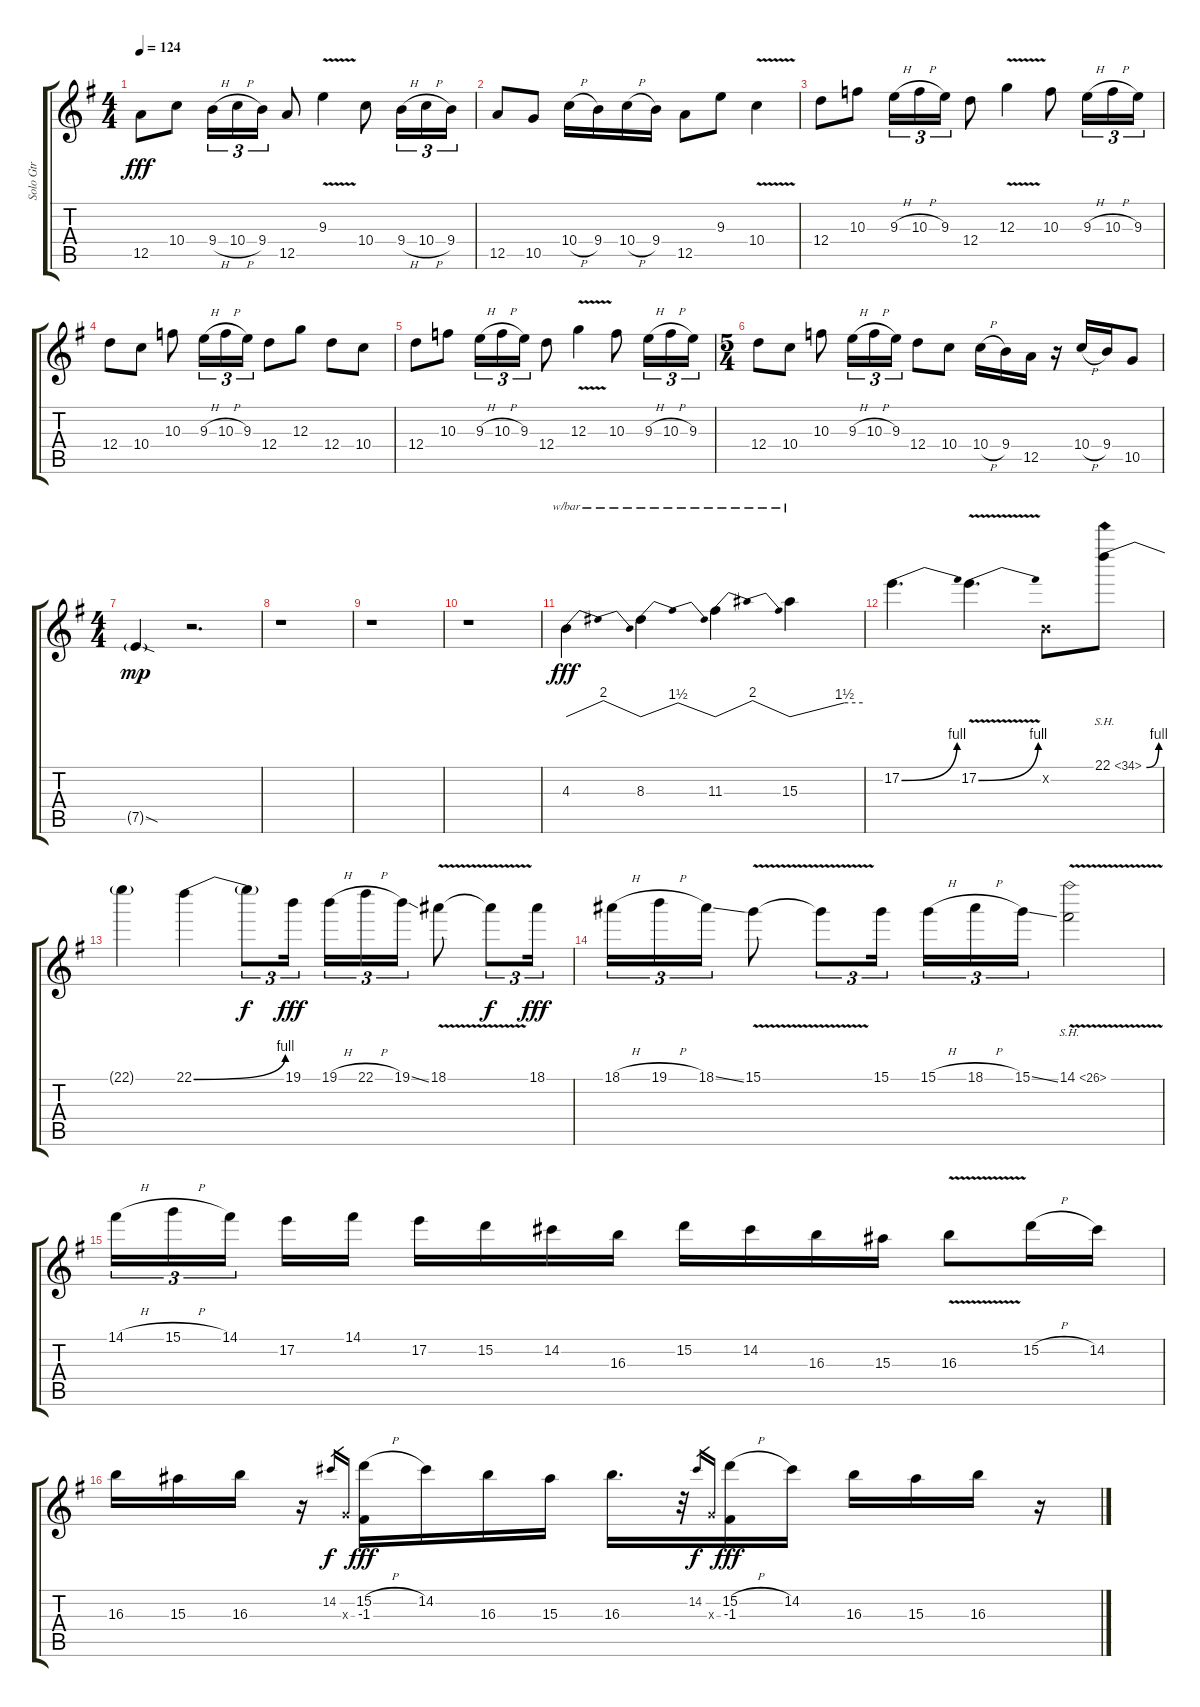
\track ("Solo Gtr" "Solo Gtr") {instrument distortionguitar}
\staff {score tabs}
\tuning (E4 B3 G3 D3 A2 E2) {hide}
\ts (4 4)
\tempo 124
\clef g2
\ks g
12.5.8{dy fff} 10.4.8 9.4{h}.16{tu (3 2)} 10.4{h}.16{tu (3 2)} 9.4.16{tu (3 2)} 12.5.8 9.3{v}.4 10.4.8 9.4{h}.16{tu (3 2)} 10.4{h}.16{tu (3 2)} 9.4.16{tu (3 2)} |
12.5.8 10.5.8 10.4{h}.16 9.4.16 10.4{h}.16 9.4.16 12.5.8 9.3.8 10.4{v}.4 |
12.4.8 10.3.8 9.3{h}.16{tu (3 2)} 10.3{h}.16{tu (3 2)} 9.3.16{tu (3 2)} 12.4.8 12.3{v}.4 10.3.8 9.3{h}.16{tu (3 2)} 10.3{h}.16{tu (3 2)} 9.3.16{tu (3 2)} |
12.4.8 10.4.8 10.3.8 9.3{h}.16{tu (3 2)} 10.3{h}.16{tu (3 2)} 9.3.16{tu (3 2)} 12.4.8 12.3.8 12.4.8 10.4.8 |
12.4.8 10.3.8 9.3{h}.16{tu (3 2)} 10.3{h}.16{tu (3 2)} 9.3.16{tu (3 2)} 12.4.8 12.3{v}.4 10.3.8 9.3{h}.16{tu (3 2)} 10.3{h}.16{tu (3 2)} 9.3.16{tu (3 2)} |
\ts (5 4)
12.4.8 10.4.8 10.3.8 9.3{h}.16{tu (3 2)} 10.3{h}.16{tu (3 2)} 9.3.16{tu (3 2)} 12.4.8 10.4.8 10.4{h}.16 9.4.16 12.5.16 r.16 10.4{h}.16 9.4.16 10.5.8 |
\ts (4 4)
7.5{sod g}.4{dy mp} r.2{d} |
r.1 |
r.1 |
r.1 |
4.3.4{tbe (dip default 0 0 30 8 60 0) dy fff instrument distortionguitar} 8.3.4{tbe (dip default 0 0 30 6 60 0)} 11.3.4{tbe (dip default 0 0 30 8 60 0)} 15.3.4{tbe (custom default 0 0 45 6 60 6)} |
17.2{be (bend 0 0 60 4)}.4{d} 17.2{be (bend 0 0 60 4) v}.4{d} 0.2{x}.8 22.1{be (bend 0 0 60 4) sh 12}.8 |
22.1{t}.4 22.1{be (bend 0 0 60 4)}.4 22.1{t}.8{tu (3 2) dy f} 19.1.16{tu (3 2) dy fff beam splitsecondary} 19.1{h}.16{tu (3 2)} 22.1{h}.16{tu (3 2)} 19.1{ss}.16{tu (3 2)} 18.1{v}.8 18.1{t}.8{tu (3 2) dy f} 18.1.16{tu (3 2) dy fff} |
18.1{h}.16{tu (3 2)} 19.1{h}.16{tu (3 2)} 18.1{ss}.16{tu (3 2)} 15.1{v}.8 15.1{t}.8{tu (3 2)} 15.1.16{tu (3 2) beam splitsecondary} 15.1{h}.16{tu (3 2)} 18.1{h}.16{tu (3 2)} 15.1{ss}.16{tu (3 2)} 14.1{sh 12 v}.2 |
14.1{h}.16{tu (3 2)} 15.1{h}.16{tu (3 2)} 14.1.16{tu (3 2) beam splitsecondary} 17.2.16 14.1.16 17.2.16 15.2.16 14.2.16 16.3.16 15.2.16 14.2.16 16.3.16 15.3.16 16.3{v}.8 15.2{h}.16 14.2.16 |
16.3.16 15.3.16 16.3.16 r.16 14.2.16{gr dy f} 0.3{x}.16{gr} (15.2{h} -1.3).16{dy fff} 14.2.16 16.3.16 15.3.16 16.3.16{d} r.32 14.2.16{gr dy f} 0.3{x}.16{gr} (15.2{h} -1.3).16{dy fff} 14.2.16 16.3.16 15.3.16 16.3.16 r.16
